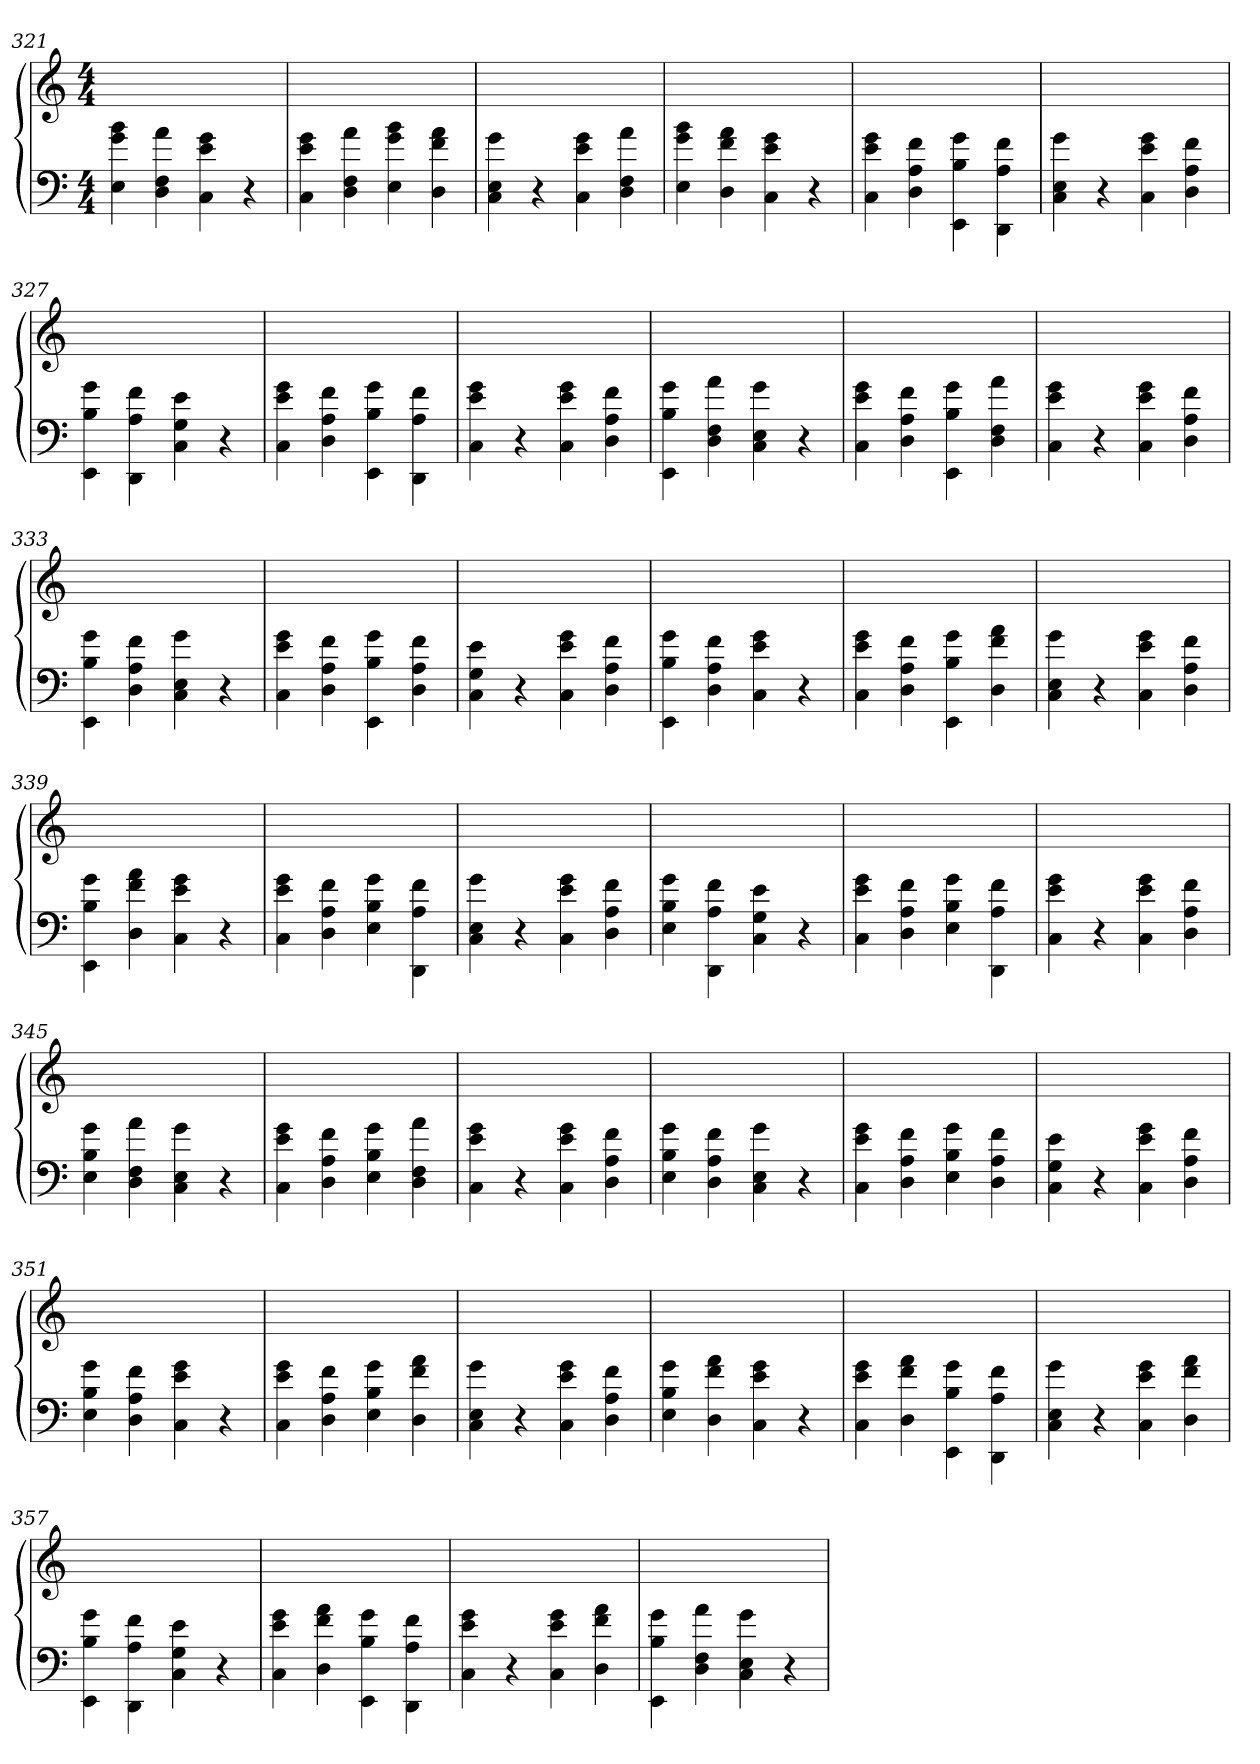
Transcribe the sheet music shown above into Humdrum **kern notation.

**kern	**kern
*part2	*part1
*staff2	*staff1
*clefF4	*clefG2
*k[]	*k[]
*C:	*C:
*M4/4	*M4/4
=321	=321
4E 4g 4b	1ryy
4D 4F 4a	.
4C 4e 4g	.
4r	.
=322	=322
4C 4e 4g	1ryy
4D 4F 4a	.
4E 4g 4b	.
4D 4f 4a	.
=323	=323
4C 4E 4g	1ryy
4r	.
4C 4e 4g	.
4D 4F 4a	.
=324	=324
4E 4g 4b	1ryy
4D 4f 4a	.
4C 4e 4g	.
4r	.
=325	=325
4C 4e 4g	1ryy
4D 4A 4f	.
4EE 4B 4g	.
4DD 4A 4f	.
=326	=326
4C 4E 4g	1ryy
4r	.
4C 4e 4g	.
4D 4A 4f	.
=327	=327
4EE 4B 4g	1ryy
4DD 4A 4f	.
4C 4G 4e	.
4r	.
=328	=328
4C 4e 4g	1ryy
4D 4A 4f	.
4EE 4B 4g	.
4DD 4A 4f	.
=329	=329
4C 4e 4g	1ryy
4r	.
4C 4e 4g	.
4D 4A 4f	.
=330	=330
4EE 4B 4g	1ryy
4D 4F 4a	.
4C 4E 4g	.
4r	.
=331	=331
4C 4e 4g	1ryy
4D 4A 4f	.
4EE 4B 4g	.
4D 4F 4a	.
=332	=332
4C 4e 4g	1ryy
4r	.
4C 4e 4g	.
4D 4A 4f	.
=333	=333
4EE 4B 4g	1ryy
4D 4A 4f	.
4C 4E 4g	.
4r	.
=334	=334
4C 4e 4g	1ryy
4D 4A 4f	.
4EE 4B 4g	.
4D 4A 4f	.
=335	=335
4C 4G 4e	1ryy
4r	.
4C 4e 4g	.
4D 4A 4f	.
=336	=336
4EE 4B 4g	1ryy
4D 4A 4f	.
4C 4e 4g	.
4r	.
=337	=337
4C 4e 4g	1ryy
4D 4A 4f	.
4EE 4B 4g	.
4D 4f 4a	.
=338	=338
4C 4E 4g	1ryy
4r	.
4C 4e 4g	.
4D 4A 4f	.
=339	=339
4EE 4B 4g	1ryy
4D 4f 4a	.
4C 4e 4g	.
4r	.
=340	=340
4C 4e 4g	1ryy
4D 4A 4f	.
4E 4B 4g	.
4DD 4A 4f	.
=341	=341
4C 4E 4g	1ryy
4r	.
4C 4e 4g	.
4D 4A 4f	.
=342	=342
4E 4B 4g	1ryy
4DD 4A 4f	.
4C 4G 4e	.
4r	.
=343	=343
4C 4e 4g	1ryy
4D 4A 4f	.
4E 4B 4g	.
4DD 4A 4f	.
=344	=344
4C 4e 4g	1ryy
4r	.
4C 4e 4g	.
4D 4A 4f	.
=345	=345
4E 4B 4g	1ryy
4D 4F 4a	.
4C 4E 4g	.
4r	.
=346	=346
4C 4e 4g	1ryy
4D 4A 4f	.
4E 4B 4g	.
4D 4F 4a	.
=347	=347
4C 4e 4g	1ryy
4r	.
4C 4e 4g	.
4D 4A 4f	.
=348	=348
4E 4B 4g	1ryy
4D 4A 4f	.
4C 4E 4g	.
4r	.
=349	=349
4C 4e 4g	1ryy
4D 4A 4f	.
4E 4B 4g	.
4D 4A 4f	.
=350	=350
4C 4G 4e	1ryy
4r	.
4C 4e 4g	.
4D 4A 4f	.
=351	=351
4E 4B 4g	1ryy
4D 4A 4f	.
4C 4e 4g	.
4r	.
=352	=352
4C 4e 4g	1ryy
4D 4A 4f	.
4E 4B 4g	.
4D 4f 4a	.
=353	=353
4C 4E 4g	1ryy
4r	.
4C 4e 4g	.
4D 4A 4f	.
=354	=354
4E 4B 4g	1ryy
4D 4f 4a	.
4C 4e 4g	.
4r	.
=355	=355
4C 4e 4g	1ryy
4D 4f 4a	.
4EE 4B 4g	.
4DD 4A 4f	.
=356	=356
4C 4E 4g	1ryy
4r	.
4C 4e 4g	.
4D 4f 4a	.
=357	=357
4EE 4B 4g	1ryy
4DD 4A 4f	.
4C 4G 4e	.
4r	.
=358	=358
4C 4e 4g	1ryy
4D 4f 4a	.
4EE 4B 4g	.
4DD 4A 4f	.
=359	=359
4C 4e 4g	1ryy
4r	.
4C 4e 4g	.
4D 4f 4a	.
=360	=360
4EE 4B 4g	1ryy
4D 4F 4a	.
4C 4E 4g	.
4r	.
=	=
*-	*-
